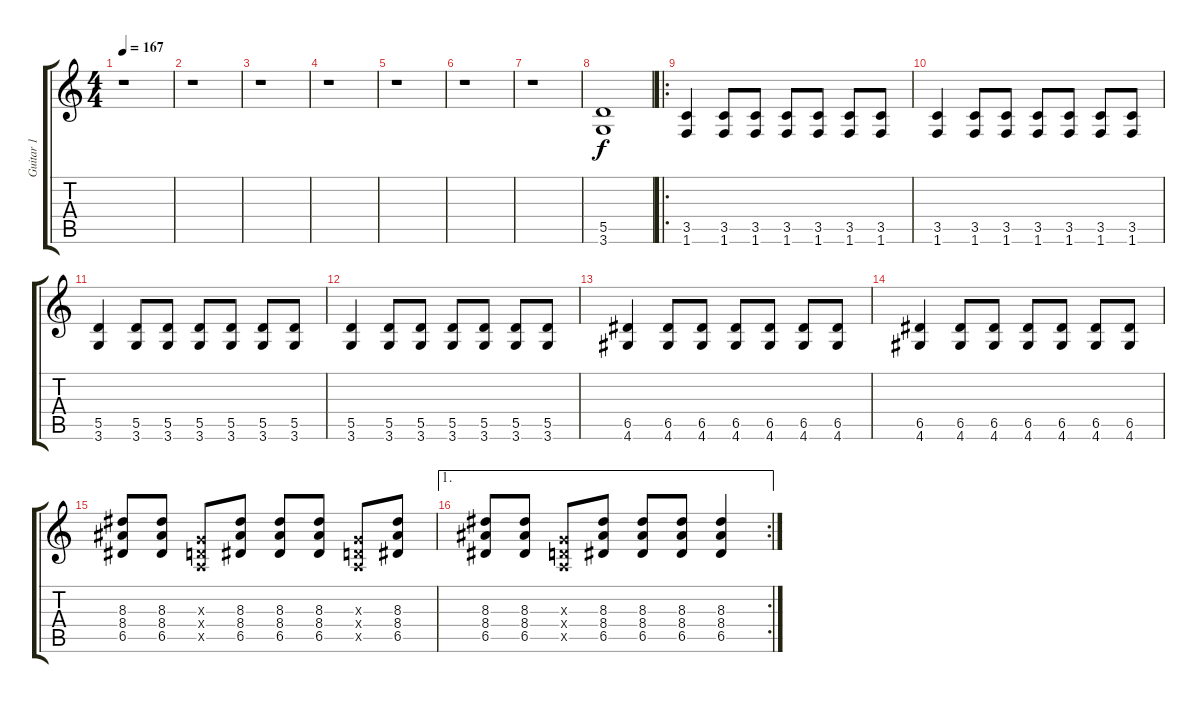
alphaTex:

\track ("Guitar 1" "Guitar 1") {instrument electricguitarclean}
\staff {score tabs}
\tuning (E4 B3 G3 D3 A2 E2) {hide}
\ts (4 4)
\tempo 167
\clef g2
\ks c
r.1{dy f instrument electricguitarclean} |
r.1 |
r.1 |
r.1 |
r.1 |
r.1 |
r.1 |
(5.5 3.6).1 |
\ro
(3.5 1.6).4 (3.5 1.6).8 (3.5 1.6).8 (3.5 1.6).8 (3.5 1.6).8 (3.5 1.6).8 (3.5 1.6).8 |
(3.5 1.6).4 (3.5 1.6).8 (3.5 1.6).8 (3.5 1.6).8 (3.5 1.6).8 (3.5 1.6).8 (3.5 1.6).8 |
(5.5 3.6).4 (5.5 3.6).8 (5.5 3.6).8 (5.5 3.6).8 (5.5 3.6).8 (5.5 3.6).8 (5.5 3.6).8 |
(5.5 3.6).4 (5.5 3.6).8 (5.5 3.6).8 (5.5 3.6).8 (5.5 3.6).8 (5.5 3.6).8 (5.5 3.6).8 |
(6.5 4.6).4 (6.5 4.6).8 (6.5 4.6).8 (6.5 4.6).8 (6.5 4.6).8 (6.5 4.6).8 (6.5 4.6).8 |
(6.5 4.6).4 (6.5 4.6).8 (6.5 4.6).8 (6.5 4.6).8 (6.5 4.6).8 (6.5 4.6).8 (6.5 4.6).8 |
(8.3 8.4 6.5).8 (8.3 8.4 6.5).8 (0.3{x} 0.4{x} 0.5{x}).8 (8.3 8.4 6.5).8 (8.3 8.4 6.5).8 (8.3 8.4 6.5).8 (0.3{x} 0.4{x} 0.5{x}).8 (8.3 8.4 6.5).8 |
\ae 1
\rc 2
(8.3 8.4 6.5).8 (8.3 8.4 6.5).8 (0.3{x} 0.4{x} 0.5{x}).8 (8.3 8.4 6.5).8 (8.3 8.4 6.5).8 (8.3 8.4 6.5).8 (8.3 8.4 6.5).4
